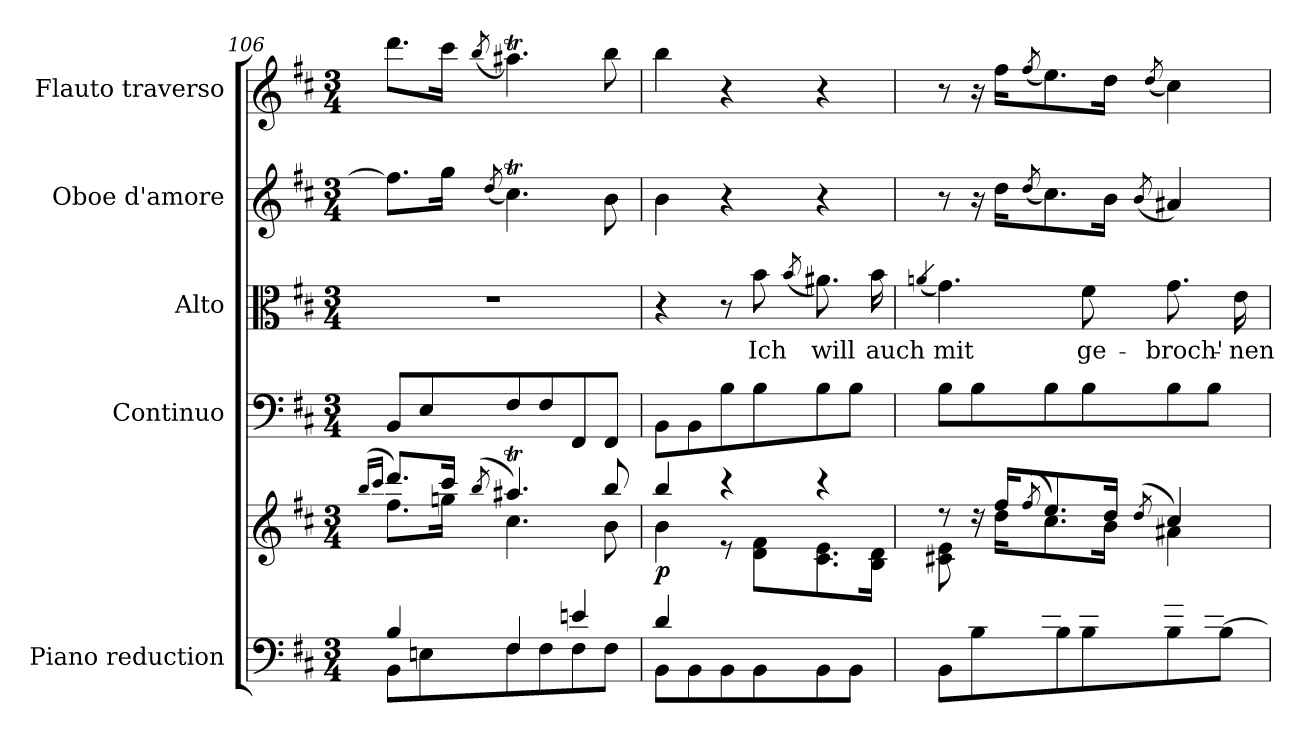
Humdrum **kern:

**kern	**kern	**dynam	**kern	**kern	**text	**kern	**dynam	**kern	**dynam
*part5	*part5	*part5	*part4	*part3	*part3	*part2	*part2	*part1	*part1
*staff6	*staff5	*staff5/6	*staff4	*staff3	*staff3	*staff2	*staff2	*staff1	*staff1
*I"Piano reduction	*	*	*I"Continuo	*I"Alto	*	*I"Oboe d'amore	*	*I"Flauto traverso	*
*I'Pno	*	*	*	*	*	*I'Ob	*	*I'Fl	*
*clefF4	*clefG2	*	*clefF4	*clefC3	*	*clefG2	*	*clefG2	*
*k[f#c#]	*k[f#c#]	*	*k[f#c#]	*k[f#c#]	*	*k[f#c#]	*	*k[f#c#]	*
*M3/4	*M3/4	*	*M3/4	*M3/4	*	*M3/4	*	*M3/4	*
=106	=106	=106	=106	=106	=106	=106	=106	=106	=106
.	(>16qbb/LL	.	.	.	.	.	.	.	.
.	16qccc#/JJ	.	.	.	.	.	.	.	.
*^	*^	*	*	*	*	*	*	*	*
4B/	8BB\L	8.ddd/L)	8.ff#\L]	.	8BB/L	2.r	.	8.ff#\L]	.	8.ddd\L	.
.	8En\	.	.	.	8E/	.	.	.	.	.	.
.	.	16ccc#/Jk	16ggn\Jk	.	.	.	.	16gg\Jk	.	16ccc#\Jk	.
.	.	(<8qbb/	.	.	.	.	.	(<8qdd/	.	(<8qbb/	.
4F#/	8F#\	4.aa#Xt/)	4.cc#\	.	8F#/	.	.	4.cc#t\)	.	4.aa#Xt\)	.
.	8F#\	.	.	.	8F#/	.	.	.	.	.	.
4en/	8F#\	.	.	.	8FF#/	.	.	.	.	.	.
.	8F#\J	8bb/	8b\	.	8FF#/J	.	.	8b\	.	8bb\	.
=107	=107	=107	=107	=107	=107	=107	=107	=107	=107	=107	=107
!	!	!	!	!LO:DY:b	!	!	!	!	!	!	!
4d/	8BB\L	4bb/	4b\	p	8BB\L	4r	.	4b\	.	4bb\	.
.	8BB\	.	.	.	8BB\	.	.	.	.	.	.
4ryy	8BB\	4r	8r	.	8B\	8r	.	4r	.	4r	.
!	!	!	!	!	!	!	!LO:LY:b	!	!	!	!
.	8BB\	.	8d\ 8f#\L	.	8B\	8b\	Ich	.	.	.	.
.	.	.	.	.	.	(<8qb/	.	.	.	.	.
!	!	!	!	!	!	!	!LO:LY:b	!	!	!	!
4ryy	8BB\	4r	8.c#\ 8.e\	.	8B\	8.a#X\)	will	4r	.	4r	.
.	8BB\J	.	.	.	8B\J	.	.	.	.	.	.
!	!	!	!	!	!	!	!LO:LY:b	!	!	!	!
.	.	.	16B\ 16d\Jk	.	.	16b\	auch	.	.	.	.
*	*	*v	*v	*	*	*	*	*	*	*	*
!!LO:PB:g=z
=108	=108	=108	=108	=108	=108	=108	=108	=108	=108	=108
.	.	.	.	.	(<4qan/	.	.	.	.	.
*	*	*^	*	*	*	*	*	*	*	*
*	*	*	*^	*	*	*	*	*	*	*	*
!	!	!	!	!	!	!	!	!LO:LY:b	!	!	!	!
8ryy	8BB\L	8rdd	8ryy	8c#X\ 8e\L	.	8B\L	4.g\)	mit	8r	.	8r	.
8B/ 8d/	8B\	16rdd	16ryy	2ryy	.	8B\	.	.	16r	.	16r	.
!	!	!	!	!	!	!	!	!	!	!LO:DY:b	!	!LO:DY:b
.	.	16ff#/KL	16dd\KL	.	.	.	.	.	16dd\KL	other-dynamics	16ff#\KL	other-dynamics
.	.	(<8qff#/	.	.	.	.	.	.	(<8qdd/	.	(<8qff#/	.
8c#/ 8e/	8B\	8.ee/)	8.cc#\	.	.	8B\	.	.	8.cc#\)	.	8.ee\)	.
!	!	!	!	!	!	!	!	!LO:LY:b	!	!	!	!
8d/ 8f#/	8B\	.	.	.	.	8B\	8f#\	ge-	.	.	.	.
.	.	16dd/Jk	16b\Jk	.	.	.	.	.	16b\Jk	.	16dd\Jk	.
.	.	(>8qdd/	.	.	.	.	.	.	(<8qb/	.	(<8qdd/	.
!	!	!	!	!	!	!	!	!LO:LY:b	!	!	!	!
8e/ 8g/	8B\	4cc#/)	4a#X\	.	.	8B\	8.g\	-broch'-	4a#X/)	.	4cc#\)	.
[8c#/ 8e/J	8B\J	.	.	8ryy	.	8B\J	.	.	.	.	.	.
!	!	!	!	!	!	!	!	!LO:LY:b	!	!	!	!
.	.	.	.	.	.	.	16e\	-nen	.	.	.	.
*v	*v	*	*	*	*	*	*	*	*	*	*	*
*	*v	*v	*v	*	*	*	*	*	*	*	*
=	=	=	=	=	=	=	=	=	=
*-	*-	*-	*-	*-	*-	*-	*-	*-	*-
